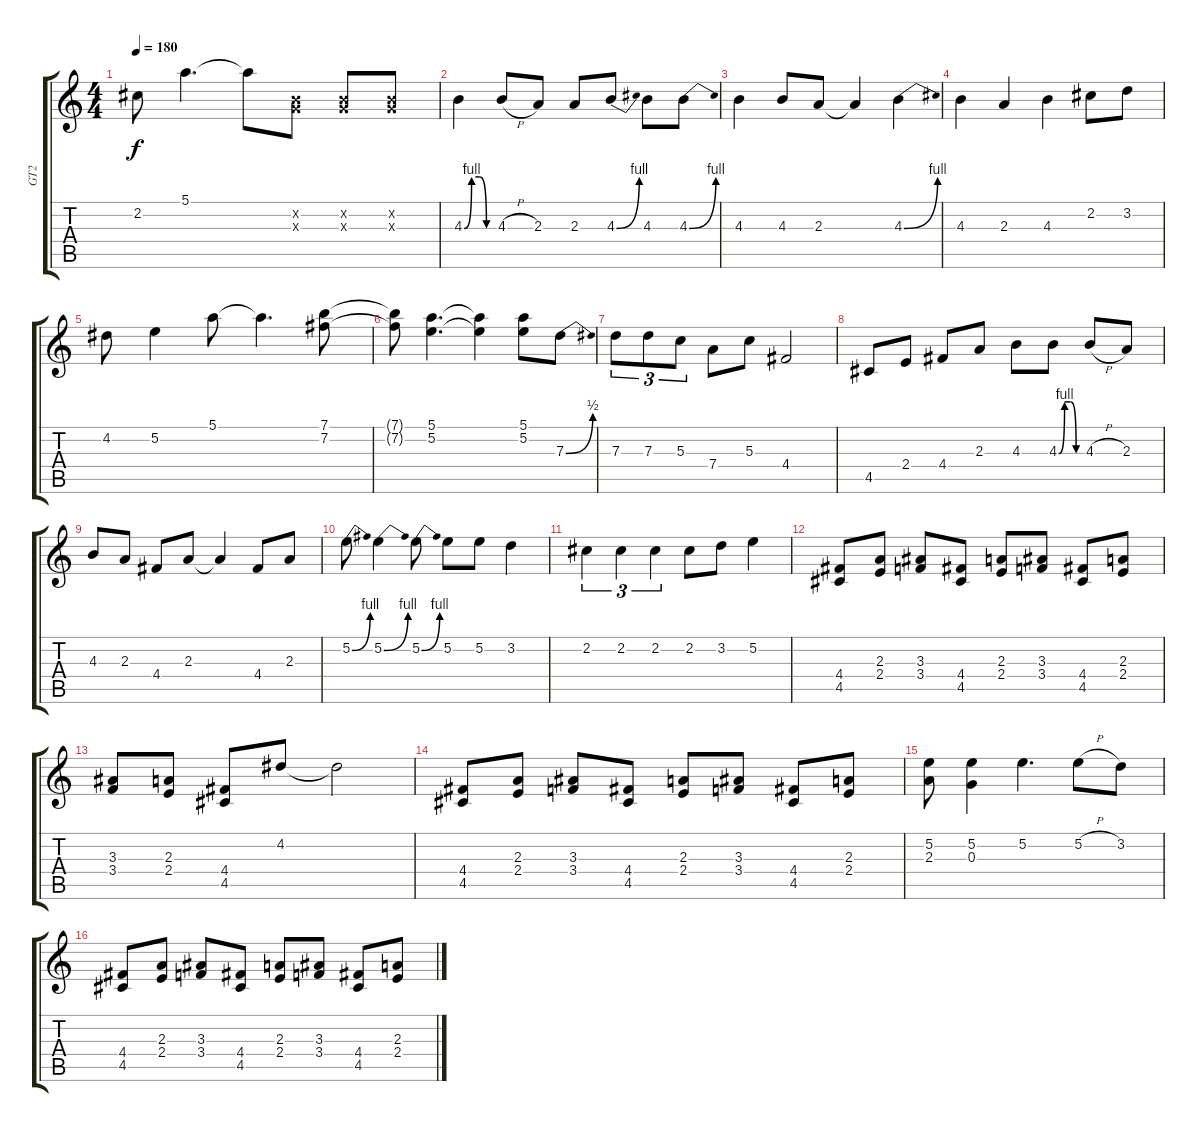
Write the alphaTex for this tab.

\track ("GT2" "GT2") {instrument overdrivenguitar}
\staff {score tabs}
\tuning (E4 B3 G3 D3 A2 E2) {hide}
\ts (4 4)
\tempo 180
\clef g2
\ks c
2.2.8{dy f} 5.1.4{d} 5.1{t}.8 (0.2{x} 0.3{x}).8 (0.2{x} 0.3{x}).8 (0.2{x} 0.3{x}).8 |
4.3{be (custom 0 0 15 4 30 4 45 0 60 0)}.4 4.3{h}.8 2.3.8 2.3.8 4.3{be (bend 0 0 60 4)}.8 4.3.8 4.3{be (bend 0 0 60 4)}.8 |
4.3.4 4.3.8 2.3.8 2.3{t}.4 4.3{be (bend 0 0 60 4)}.4 |
4.3.4 2.3.4 4.3.4 2.2.8 3.2.8 |
4.2.8 5.2.4 5.1.8 5.1{t}.4{d} (7.1 7.2).8 |
(7.1{t} 7.2{t}).8 (5.1 5.2).4{d} (5.1{t} 5.2{t}).4 (5.1 5.2).8 7.3{be (bend 0 0 60 2)}.8 |
7.3.8{tu (3 2)} 7.3.8{tu (3 2)} 5.3.8{tu (3 2)} 7.4.8 5.3.8 4.4.2 |
4.5.8 2.4.8 4.4.8 2.3.8 4.3.8 4.3{be (custom 0 0 15 4 30 4 45 0 60 0)}.8 4.3{h}.8 2.3.8 |
4.3.8 2.3.8 4.4.8 2.3.8 2.3{t}.4 4.4.8 2.3.8 |
5.2{be (bend 0 0 60 4)}.8 5.2{be (bend 0 0 60 4)}.4 5.2{be (bend 0 0 60 4)}.8 5.2.8 5.2.8 3.2.4 |
2.2.4{tu (3 2)} 2.2.4{tu (3 2)} 2.2.4{tu (3 2)} 2.2.8 3.2.8 5.2.4 |
(4.4 4.5).8 (2.3 2.4).8 (3.3 3.4).8 (4.4 4.5).8 (2.3 2.4).8 (3.3 3.4).8 (4.4 4.5).8 (2.3 2.4).8 |
(3.3 3.4).8 (2.3 2.4).8 (4.4 4.5).8 4.2.8 4.2{t}.2 |
(4.4 4.5).8 (2.3 2.4).8 (3.3 3.4).8 (4.4 4.5).8 (2.3 2.4).8 (3.3 3.4).8 (4.4 4.5).8 (2.3 2.4).8 |
(5.2 2.3).8 (5.2 0.3).4 5.2.4{d} 5.2{h}.8 3.2.8 |
(4.4 4.5).8 (2.3 2.4).8 (3.3 3.4).8 (4.4 4.5).8 (2.3 2.4).8 (3.3 3.4).8 (4.4 4.5).8 (2.3 2.4).8
